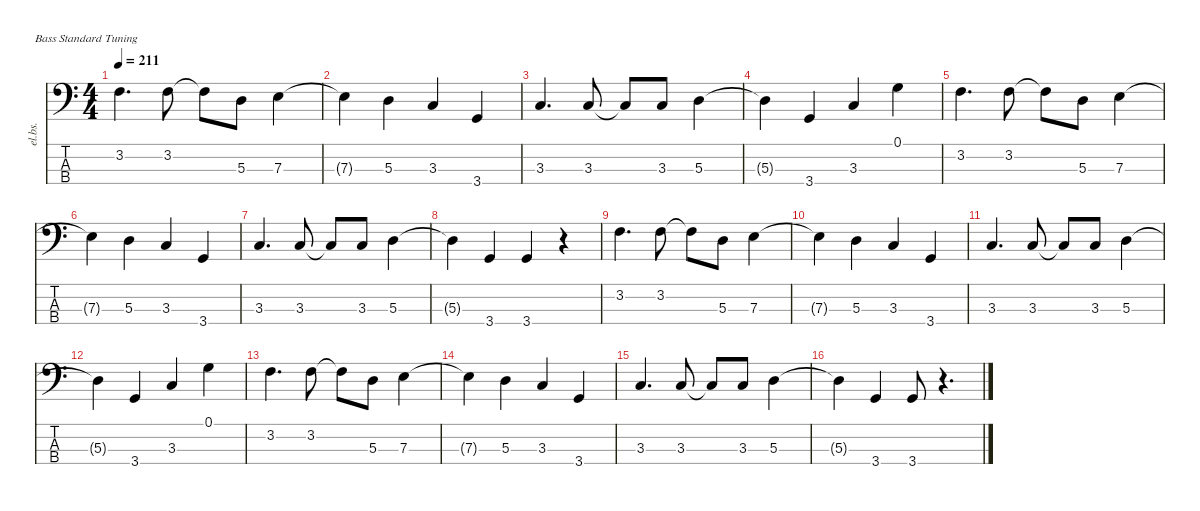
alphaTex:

\defaultSystemsLayout 4
\hideDynamics
\bracketExtendMode nobrackets
\otherSystemsTrackNameOrientation horizontal
\track ("Bass" "el.bs.") {instrument electricbassfinger}
\staff {score tabs}
\tuning (G2 D2 A1 E1)
\ts (4 4)
\tempo 211
\clef f4
\ks c
3.2.4{d dy ff} 3.2.8 3.2{t}.8 5.3.8 7.3.4 |
7.3{t}.4 5.3.4 3.3.4 3.4.4 |
3.3.4{d} 3.3.8 3.3{t}.8 3.3.8 5.3.4 |
5.3{t}.4 3.4.4 3.3.4 0.1.4 |
3.2.4{d} 3.2.8 3.2{t}.8 5.3.8 7.3.4 |
7.3{t}.4 5.3.4 3.3.4 3.4.4 |
3.3.4{d} 3.3.8 3.3{t}.8 3.3.8 5.3.4 |
5.3{t}.4 3.4.4 3.4.4 r.4 |
3.2.4{d} 3.2.8 3.2{t}.8 5.3.8 7.3.4 |
7.3{t}.4 5.3.4 3.3.4 3.4.4 |
3.3.4{d} 3.3.8 3.3{t}.8 3.3.8 5.3.4 |
5.3{t}.4 3.4.4 3.3.4 0.1.4 |
3.2.4{d} 3.2.8 3.2{t}.8 5.3.8 7.3.4 |
7.3{t}.4 5.3.4 3.3.4 3.4.4 |
3.3.4{d} 3.3.8 3.3{t}.8 3.3.8 5.3.4 |
5.3{t}.4 3.4.4 3.4.8 r.4{d}
